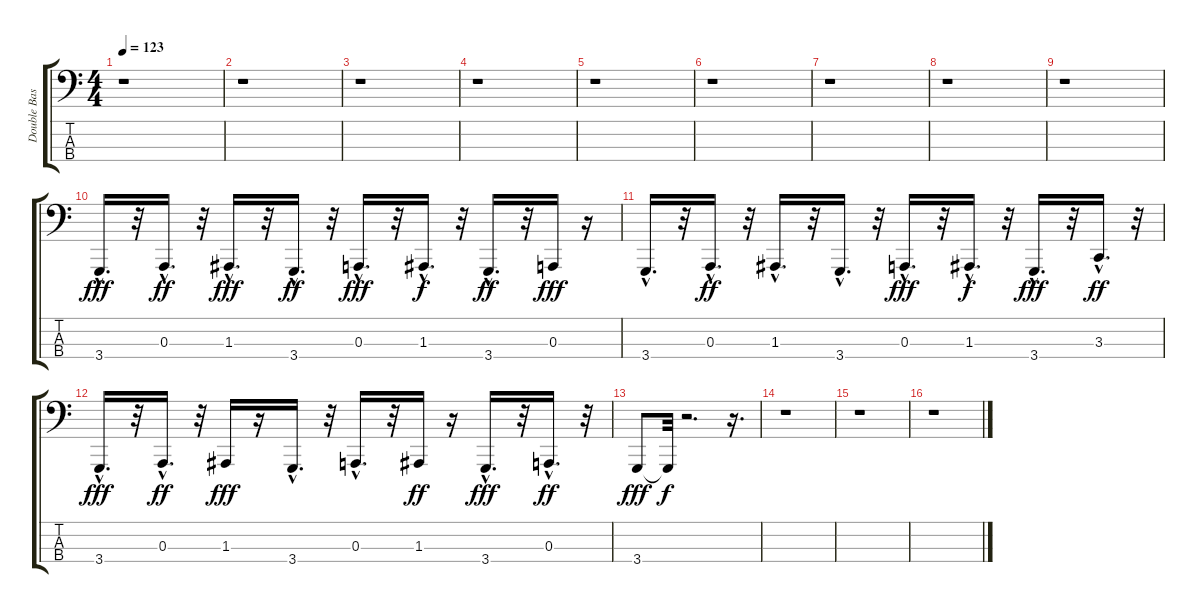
\track ("Double Bass" "Double Bas") {instrument pizzicatostrings}
\staff {score tabs}
\tuning (G2 D2 A1 E1) {hide}
\ts (4 4)
\tempo 123
\clef f4
\ks c
r.1{dy f} |
r.1 |
r.1 |
r.1 |
r.1 |
r.1 |
r.1 |
r.1 |
r.1 |
3.4{hac}.16{d dy fff} r.32 0.3{hac}.16{d dy ff} r.32 1.3{hac}.16{d dy fff} r.32 3.4{hac}.16{d dy ff} r.32 0.3{hac}.16{d dy fff} r.32 1.3{hac}.16{d dy f} r.32 3.4{hac}.16{d dy ff} r.32 0.3.16{dy fff} r.16 |
3.4{hac}.16{d} r.32 0.3{hac}.16{d dy ff} r.32 1.3{hac}.16{d} r.32 3.4{hac}.16{d} r.32 0.3{hac}.16{d dy fff} r.32 1.3{hac}.16{d dy f} r.32 3.4{hac}.16{d dy fff} r.32 3.3{hac}.16{d dy ff} r.32 |
3.4{hac}.16{d dy fff} r.32 0.3{hac}.16{d dy ff} r.32 1.3.16{dy fff} r.16 3.4{hac}.16{d} r.32 0.3{hac}.16{d} r.32 1.3.16{dy ff} r.16 3.4{hac}.16{d dy fff} r.32 0.3{hac}.16{d dy ff} r.32 |
3.4.8{dy fff} 3.4{t}.32{dy f} r.2{d} r.16{d} |
r.1 |
r.1 |
r.1
